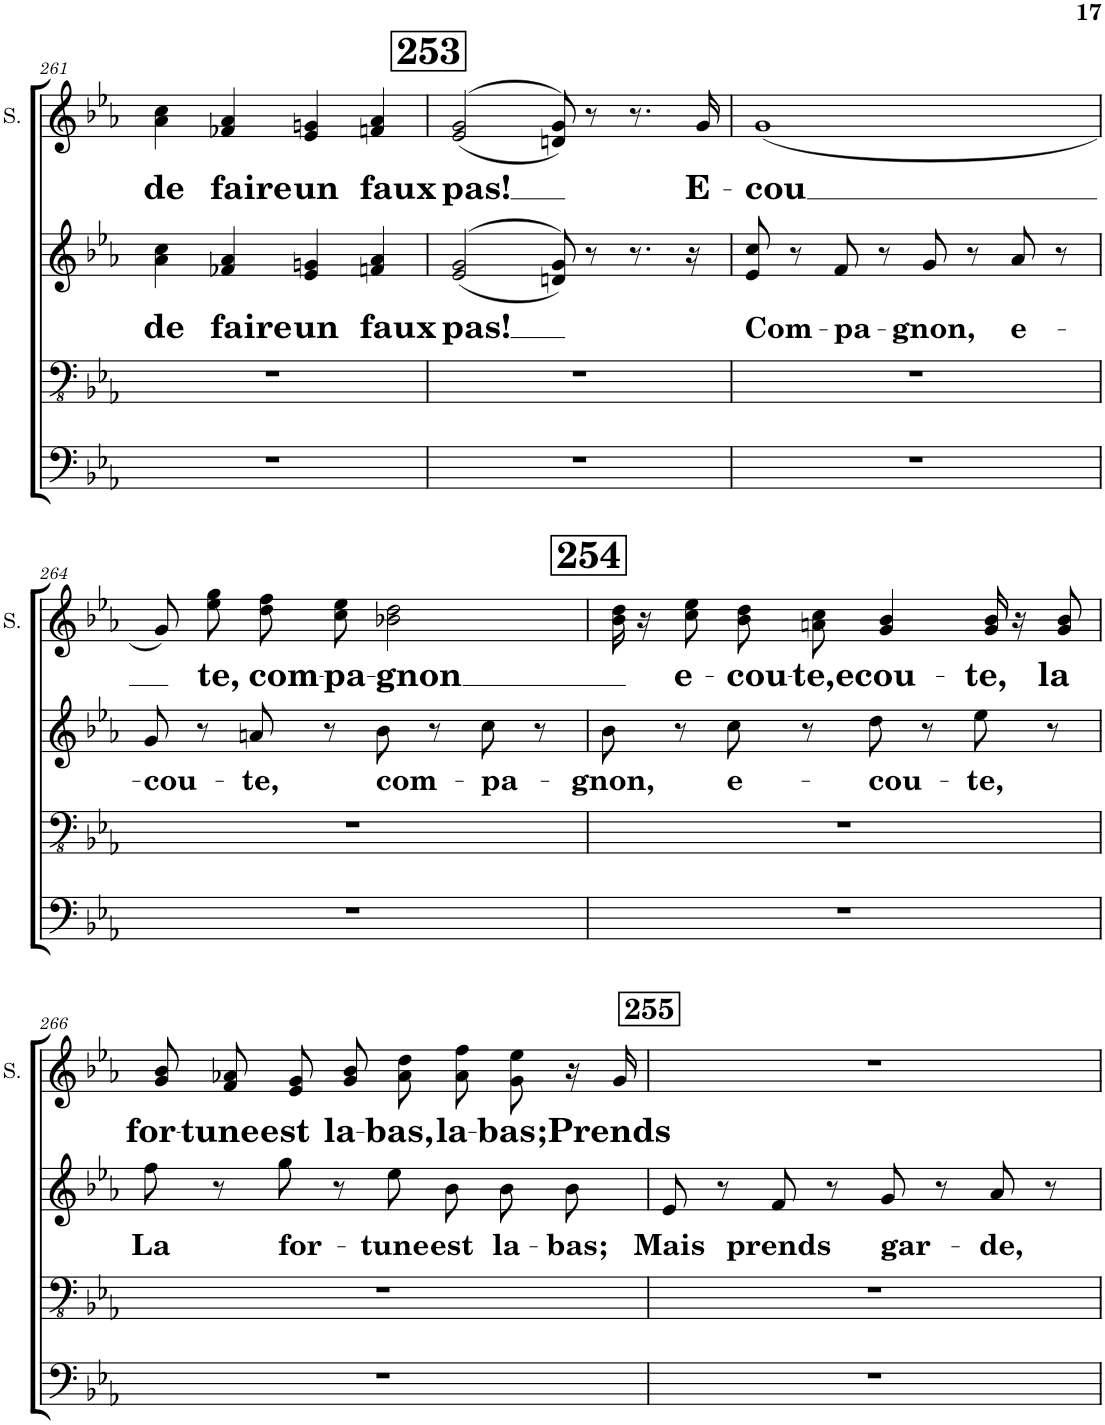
**kern	**kern	**kern	**text	**kern	**text
*part4	*part3	*part2	*part2	*part1	*part1
*staff4	*staff3	*staff2	*staff2	*staff1	*staff1
*I"Bass	*I"Tenor	*I"Alto	*	*I"Soprano	*
*	*	*	*	*I'S.	*
!!LO:PB:g=z
*clefF4	*clefFv4	*clefG2	*	*clefG2	*
*k[b-e-a-]	*k[b-e-a-]	*k[b-e-a-]	*	*k[b-e-a-]	*
*M4/4	*M4/4	*M4/4	*	*M4/4	*
=261	=261	=261	=261	=261	=261
!	!	!	!LO:LY:b	!	!LO:LY:b
1r	1r	4a-\ 4cc\	de	4a-\ 4cc\	de
!	!	!	!LO:LY:b	!	!LO:LY:b
.	.	4f-X/ 4a-/	faire	4f-X/ 4a-/	faire
!	!	!	!LO:LY:b	!	!LO:LY:b
.	.	4e-/ 4gn/	un	4e-/ 4gn/	un
!	!	!	!LO:LY:b	!	!LO:LY:b
.	.	4fn/ 4a-/	faux	4fn/ 4a-/	faux
!!LO:REH:place=s1:a:B:cj:fs=18:t=253
=262	=262	=262	=262	=262	=262
!	!	!	!LO:LY:b	!	!LO:LY:b
1r	1r	(>(2e-/ 2g/	pas!	(>(2e-/ 2g/	pas!
.	.	8dn/ 8g/))	.	8dn/ 8g/))	.
.	.	8r	.	8r	.
.	.	8.r	.	8.r	.
!	!	!	!	!	!LO:LY:b
.	.	16r	.	16g/	E-
=263	=263	=263	=263	=263	=263
!	!	!	!LO:LY:b	!	!LO:LY:b
1r	1r	8e-/ 8cc/	Com-	(1g	-cou
.	.	8r	.	.	.
!	!	!	!LO:LY:b	!	!
.	.	8f/	-pa-	.	.
.	.	8r	.	.	.
!	!	!	!LO:LY:b	!	!
.	.	8g/	-gnon,	.	.
.	.	8r	.	.	.
!	!	!	!LO:LY:b	!	!
.	.	8a-/	e-	.	.
.	.	8r	.	.	.
!!LO:LB:g=z
=264	=264	=264	=264	=264	=264
!	!	!	!LO:LY:b	!	!
1r	1r	8g/	-cou-	8g\L)	.
!	!	!	!	!	!LO:LY:b
.	.	8r	.	8ee-\ 8gg\J	te,
!	!	!	!LO:LY:b	!	!LO:LY:b
.	.	8an/	-te,	8dd\ 8ff\L	com-
!	!	!	!	!	!LO:LY:b
.	.	8r	.	8cc\ 8ee-\J	-pa-
!	!	!	!LO:LY:b	!	!LO:LY:b
.	.	8b-\	com-	2b-X\ 2dd\	-gnon
.	.	8r	.	.	.
!	!	!	!LO:LY:b	!	!
.	.	8cc\	-pa-	.	.
.	.	8r	.	.	.
!!LO:REH:place=s1:a:B:cj:fs=18:t=254
=265	=265	=265	=265	=265	=265
!	!	!	!LO:LY:b	!	!
1r	1r	8b-\	-gnon,	16b-\ 16dd\	.
.	.	.	.	16r	.
!	!	!	!	!	!LO:LY:b
.	.	8r	.	8cc\ 8ee-\	e-
!	!	!	!LO:LY:b	!	!LO:LY:b
.	.	8cc\	e-	8b-\ 8dd\L	-cou-
!	!	!	!	!	!LO:LY:b
.	.	8r	.	8an\ 8cc\J	-te,
!	!	!	!LO:LY:b	!	!LO:LY:b
.	.	8dd\	-cou-	4g/ 4b-/	ecou-
.	.	8r	.	.	.
!	!	!	!LO:LY:b	!	!LO:LY:b
.	.	8ee-\	-te,	16g/ 16b-/	-te,
.	.	.	.	16r	.
!	!	!	!	!	!LO:LY:b
.	.	8r	.	8g/ 8b-/	la
!!LO:LB:g=z
=266	=266	=266	=266	=266	=266
!	!	!	!LO:LY:b	!	!LO:LY:b
1r	1r	8ff\	La	8g/ 8b-/L	for-
!	!	!	!	!	!LO:LY:b
.	.	8r	.	8f/ 8a-X/J	-tune
!	!	!	!LO:LY:b	!	!LO:LY:b
.	.	8gg\	for-	8e-/ 8g/L	est
!	!	!	!	!	!LO:LY:b
.	.	8r	.	8g/ 8b-/J	la-
!	!	!	!LO:LY:b	!	!LO:LY:b
.	.	8ee-\L	-tune	8a-\ 8dd\L	-bas,
!	!	!	!LO:LY:b	!	!LO:LY:b
.	.	8b-\J	est	8a-\ 8ff\J	la-
!	!	!	!LO:LY:b	!	!LO:LY:b
.	.	8b-\L	la-	8g\ 8ee-\	-bas;
!	!	!	!LO:LY:b	!	!
.	.	8b-\J	-bas;	16r	.
!	!	!	!	!	!LO:LY:b
.	.	.	.	16g/	Prends
!!LO:REH:place=s1:a:B:cj:fs=14:t=255
=267	=267	=267	=267	=267	=267
!	!	!	!LO:LY:b	!	!
1r	1r	8e-/	Mais	1r	.
.	.	8r	.	.	.
!	!	!	!LO:LY:b	!	!
.	.	8f/	prends	.	.
.	.	8r	.	.	.
!	!	!	!LO:LY:b	!	!
.	.	8g/	gar-	.	.
.	.	8r	.	.	.
!	!	!	!LO:LY:b	!	!
.	.	8a-/	-de,	.	.
.	.	8r	.	.	.
=	=	=	=	=	=
*-	*-	*-	*-	*-	*-
